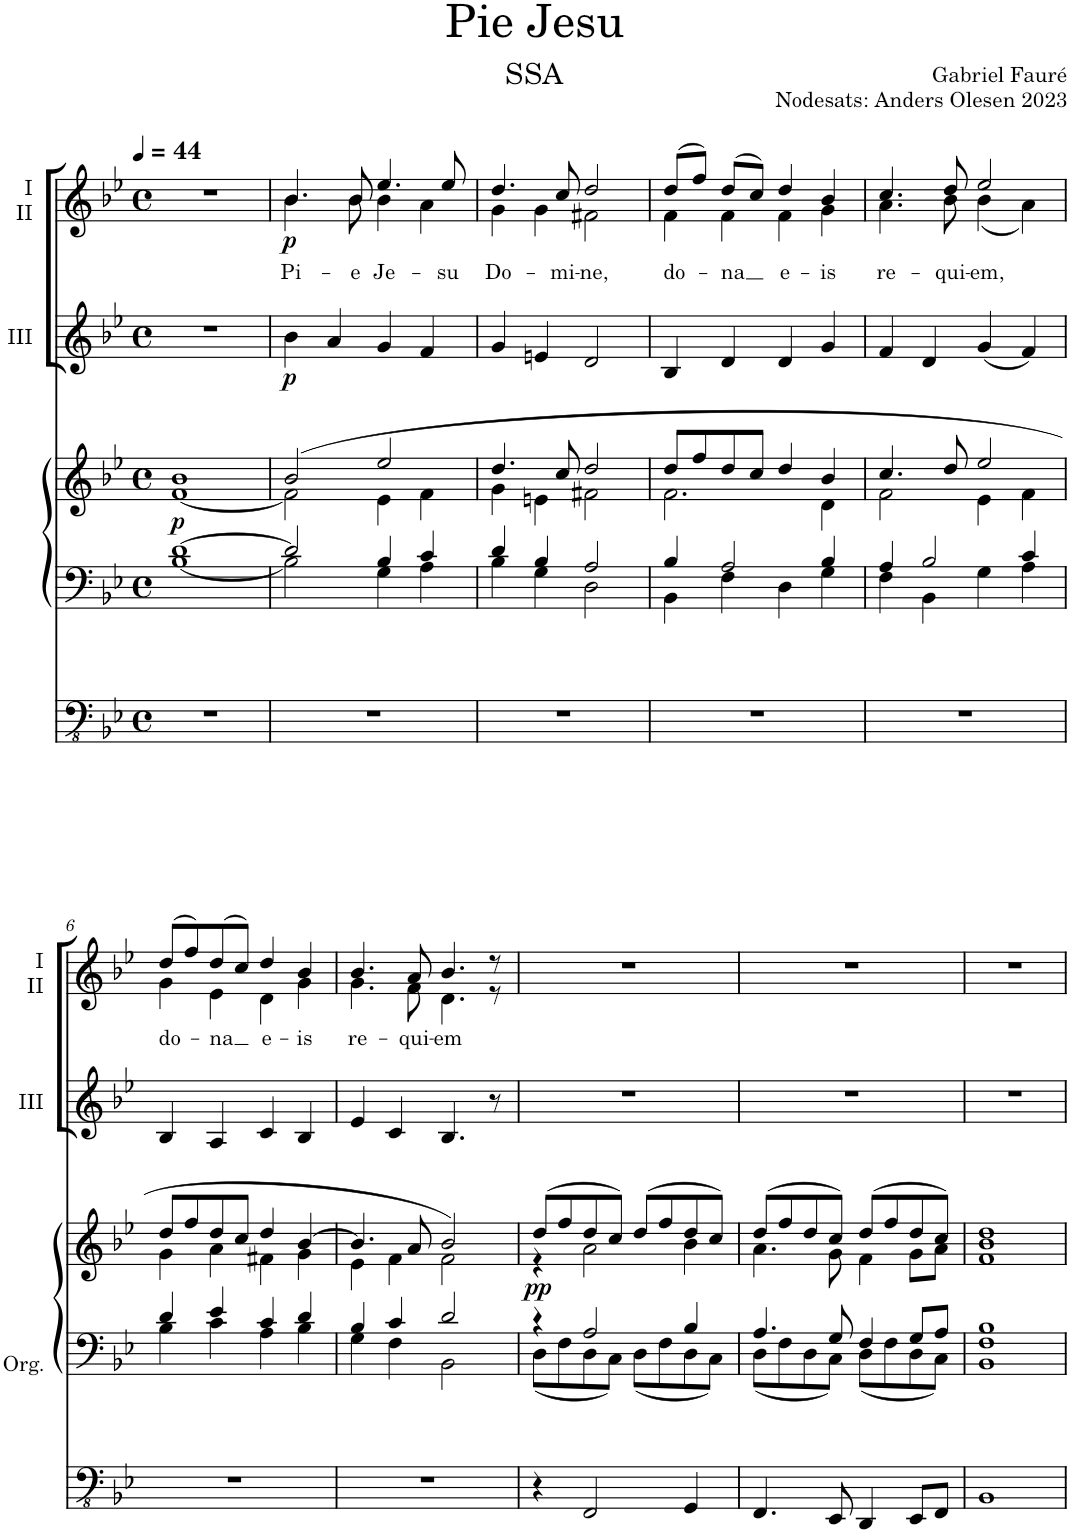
**kern	**kern	**kern	**dynam	**kern	**dynam	**kern	**text	**dynam
*part3	*part3	*part3	*part3	*part2	*part2	*part1	*part1	*part1
*staff5	*staff4	*staff3	*staff3/4/5	*staff2	*staff2	*staff1	*staff1	*staff1
*I"Pipeorgel	*	*	*	*I"III	*	*I"I II	*	*
*	*	*	*	*I'III	*	*I'I II	*	*
*clefFv4	*clefF4	*clefG2	*	*clefG2	*	*clefG2	*	*
*k[b-e-]	*k[b-e-]	*k[b-e-]	*	*k[b-e-]	*	*k[b-e-]	*	*
*M4/4	*M4/4	*M4/4	*	*M4/4	*	*M4/4	*	*
*met(c)	*met(c)	*met(c)	*	*met(c)	*	*met(c)	*	*
*MM44	*MM44	*MM44	*	*MM44	*	*MM44	*	*
=1	=1	=1	=1	=1	=1	=1	=1	=1
*	*^	*^	*	*	*	*	*	*
!	!	!	!	!	!LO:DY:b	!	!	!	!	!
1r	[1d	[1B-	1b-	[1f	p	1r	.	1r	.	.
=2	=2	=2	=2	=2	=2	=2	=2	=2	=2	=2
!	!	!	!	!	!	!	!LO:DY:b	!	!LO:LY:b	!LO:DY:b
*	*	*	*	*	*	*	*	*^	*	*
1r	2d/]	2B-\]	(2b-/	2f\]	.	4b-\	p	4.b-/	4.b-\	Pi-	p
.	.	.	.	.	.	4a/	.	.	.	.	.
!	!	!	!	!	!	!	!	!	!	!LO:LY:b	!
.	.	.	.	.	.	.	.	8b-/	8b-\	-e	.
!	!	!	!	!	!	!	!	!	!	!LO:LY:b	!
.	4B-/	4G\	2ee-/	4e-\	.	4g/	.	4.ee-/	4b-\	Je-	.
.	4c/	4A\	.	4f\	.	4f/	.	.	4a\	.	.
!	!	!	!	!	!	!	!	!	!	!LO:LY:b	!
.	.	.	.	.	.	.	.	8ee-/	.	-su	.
=3	=3	=3	=3	=3	=3	=3	=3	=3	=3	=3	=3
!	!	!	!	!	!	!	!	!	!	!LO:LY:b	!
1r	4d/	4B-\	4.dd/	4g\	.	4g/	.	4.dd/	4g\	Do-	.
.	4B-/	4G\	.	4en\	.	4en/	.	.	4g\	.	.
!	!	!	!	!	!	!	!	!	!	!LO:LY:b	!
.	.	.	8cc/	.	.	.	.	8cc/	.	-mi-	.
!	!	!	!	!	!	!	!	!	!	!LO:LY:b	!
.	2A/	2D\	2dd/	2f#X\	.	2d/	.	2dd/	2f#X\	-ne,	.
=4	=4	=4	=4	=4	=4	=4	=4	=4	=4	=4	=4
!	!	!	!	!	!	!	!	!	!	!LO:LY:b	!
1r	4B-/	4BB-\	8dd/L	2.f\	.	4B-/	.	(8dd/L	4f\	do-	.
.	.	.	8ff/	.	.	.	.	8ff/J)	.	.	.
!	!	!	!	!	!	!	!	!	!	!LO:LY:b	!
.	2A/	4F\	8dd/	.	.	4d/	.	(8dd/L	4f\	-na	.
.	.	.	8cc/J	.	.	.	.	8cc/J)	.	.	.
!	!	!	!	!	!	!	!	!	!	!LO:LY:b	!
.	.	4D\	4dd/	.	.	4d/	.	4dd/	4f\	e-	.
!	!	!	!	!	!	!	!	!	!	!LO:LY:b	!
.	4B-/	4G\	4b-/	4d\	.	4g/	.	4b-/	4g\	-is	.
=5	=5	=5	=5	=5	=5	=5	=5	=5	=5	=5	=5
!	!	!	!	!	!	!	!	!	!	!LO:LY:b	!
1r	4A/	4F\	4.cc/	2f\	.	4f/	.	4.cc/	4.a\	re-	.
.	2B-/	4BB-\	.	.	.	4d/	.	.	.	.	.
!	!	!	!	!	!	!	!	!	!	!LO:LY:b	!
.	.	.	8dd/	.	.	.	.	8dd/	8b-\	-qui-	.
!	!	!	!	!	!	!	!	!	!	!LO:LY:b	!
.	.	4G\	2ee-/	4e-\	.	(4g/	.	2ee-/	(4b-\	-em,	.
.	4c/	4A\	.	4f\	.	4f/)	.	.	4a\)	.	.
!!LO:LB:g=z	!!
=6	=6	=6	=6	=6	=6	=6	=6	=6	=6	=6	=6
!	!	!	!	!	!	!	!	!	!	!LO:LY:b	!
1r	4d/	4B-\	8dd/L	4g\	.	4B-/	.	(8dd/L	4g\	do-	.
.	.	.	8ff/	.	.	.	.	8ff/)	.	.	.
!	!	!	!	!	!	!	!	!	!	!LO:LY:b	!
.	4e-/	4c\	8dd/	4a\	.	4A/	.	(8dd/	4e-\	-na	.
.	.	.	8cc/J	.	.	.	.	8cc/J)	.	.	.
!	!	!	!	!	!	!	!	!	!	!LO:LY:b	!
.	4c/	4A\	4dd/	4f#X\	.	4c/	.	4dd/	4d\	e-	.
!	!	!	!	!	!	!	!	!	!	!LO:LY:b	!
.	4d/	4B-\	[4b-/	4g\	.	4B-/	.	4b-/	4g\	-is	.
=7	=7	=7	=7	=7	=7	=7	=7	=7	=7	=7	=7
!	!	!	!	!	!	!	!	!	!	!LO:LY:b	!
1r	4B-/	4G\	4.b-/]	4e-\	.	4e-/	.	4.b-/	4.g\	re-	.
.	4c/	4F\	.	4f\	.	4c/	.	.	.	.	.
!	!	!	!	!	!	!	!	!	!	!LO:LY:b	!
.	.	.	8a/	.	.	.	.	8a/	8f\	-qui-	.
!	!	!	!	!	!	!	!	!	!	!LO:LY:b	!
.	2d/	2BB-\	2b-/)	2f\	.	4.B-/	.	4.b-/	4.d\	-em	.
.	.	.	.	.	.	8r	.	8r	8r	.	.
=8	=8	=8	=8	=8	=8	=8	=8	=8	=8	=8	=8
!	!	!	!	!	!LO:DY:b	!	!	!	!	!	!
*	*	*	*	*	*	*	*	*v	*v	*	*
4r	4r	8D\L	(8dd/L	4r	pp	1r	.	1r	.	.
.	.	8F\	8ff/	.	.	.	.	.	.	.
2FFF/	2A/	8D\	8dd/	2a\	.	.	.	.	.	.
.	.	8C\J	8cc/J)	.	.	.	.	.	.	.
.	.	8D\L	(8dd/L	.	.	.	.	.	.	.
.	.	8F\	8ff/	.	.	.	.	.	.	.
4GGG/	4B-/	8D\	8dd/	4b-\	.	.	.	.	.	.
.	.	8C\J	8cc/J)	.	.	.	.	.	.	.
=9	=9	=9	=9	=9	=9	=9	=9	=9	=9	=9
4.FFF/	4.A/	8D\L	(8dd/L	4.a\	.	1r	.	1r	.	.
.	.	8F\	8ff/	.	.	.	.	.	.	.
.	.	8D\	8dd/	.	.	.	.	.	.	.
8EEE-/	8G/	8C\J	8cc/J)	8g\	.	.	.	.	.	.
4DDD/	4F/	8D\L	(8dd/L	4f\	.	.	.	.	.	.
.	.	8F\	8ff/	.	.	.	.	.	.	.
8EEE-/L	8G/L	8D\	8dd/	8g\L	.	.	.	.	.	.
8FFF/J	8A/J	8C\J	8cc/J)	8a\J	.	.	.	.	.	.
=10	=10	=10	=10	=10	=10	=10	=10	=10	=10	=10
1BBB-	1F 1B-	1BB-	1dd	1f 1b-	.	1r	.	1r	.	.
*	*v	*v	*	*	*	*	*	*	*	*
*	*	*v	*v	*	*	*	*	*	*
=	=	=	=	=	=	=	=	=
*-	*-	*-	*-	*-	*-	*-	*-	*-
